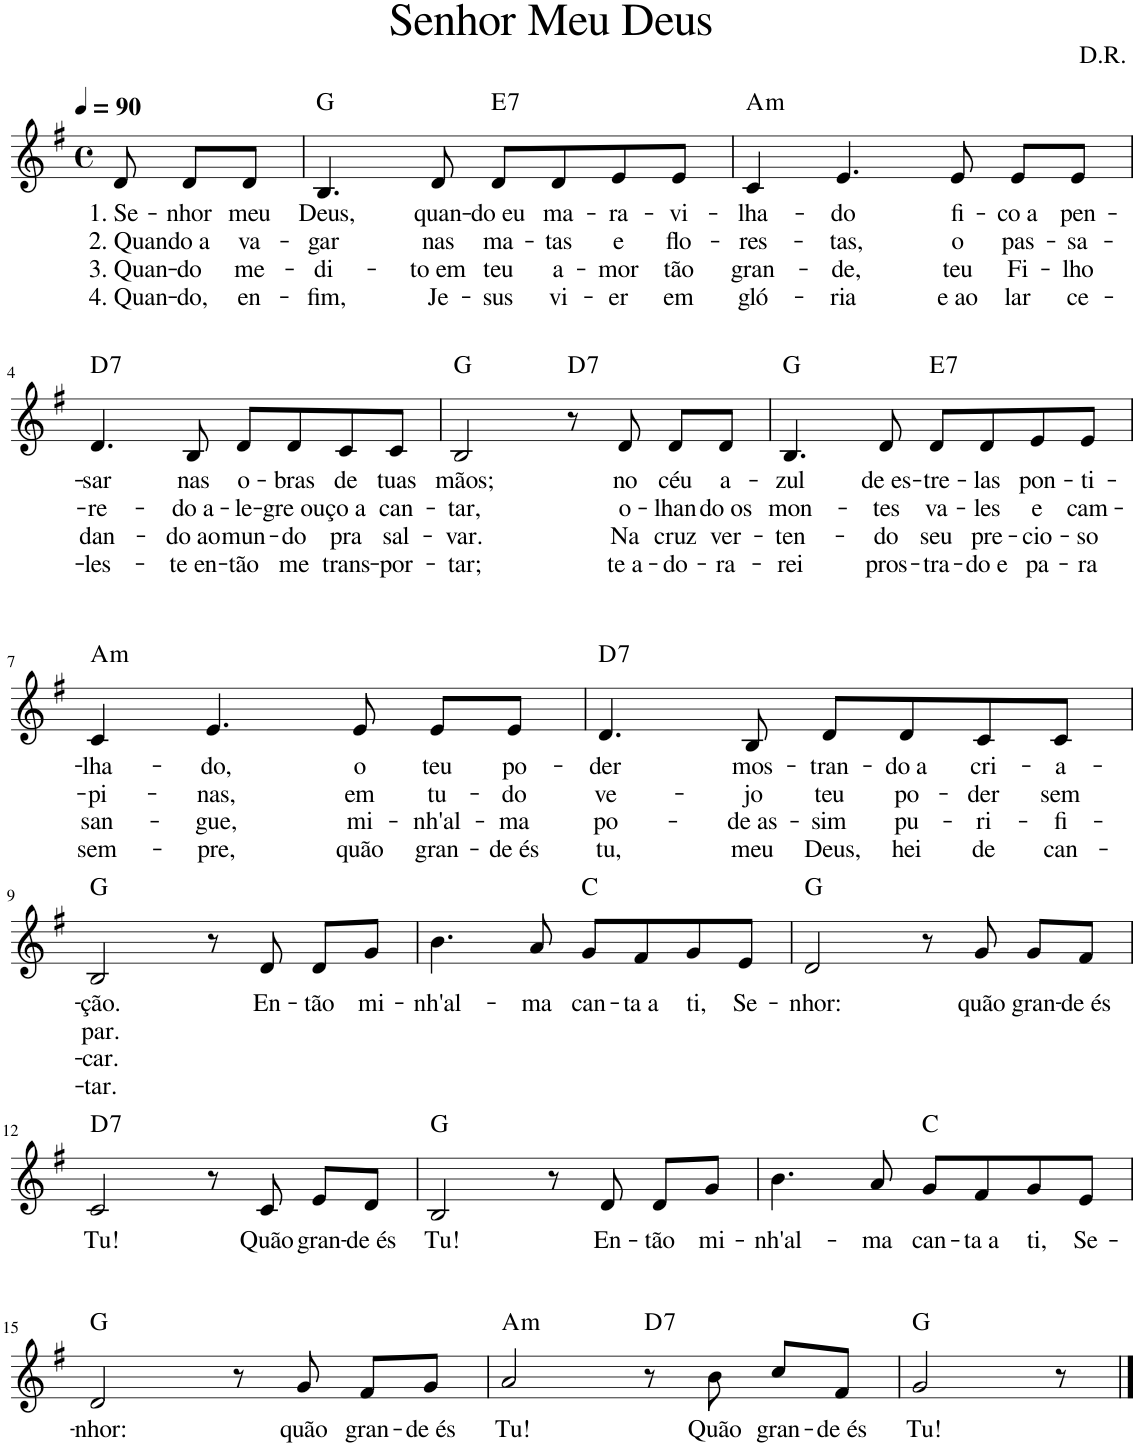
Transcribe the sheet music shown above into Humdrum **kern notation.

**kern	**text	**text	**text	**text	**harte
*part1	*part1	*part1	*part1	*part1	*part1
*staff1	*staff1	*staff1	*staff1	*staff1	*
*I"Voz	*	*	*	*	*
*I'Vo.	*	*	*	*	*
!!LO:PB:g=z
*clefG2	*	*	*	*	*
*k[f#]	*	*	*	*	*
*M4/4	*	*	*	*	*
*met(c)	*	*	*	*	*
*MM90	*	*	*	*	*
=1	=1	=1	=1	=1	=1
!LO:TX:a:t=Senhor Meu Deus	!	!	!	!	!
!LO:TX:a:t=D.R.	!	!	!	!	!
!	!LO:LY:b	!LO:LY:b	!LO:LY:b	!LO:LY:b	!
8d/	1. Se-	2. Quan-	3. Quan-	4. Quan-	.
!	!LO:LY:b	!LO:LY:b	!LO:LY:b	!LO:LY:b	!
8d/L	-nhor	-do a	-do	-do,	.
!	!LO:LY:b	!LO:LY:b	!LO:LY:b	!LO:LY:b	!
8d/J	meu	va-	me-	en-	.
=2	=2	=2	=2	=2	=2
!	!LO:LY:b	!LO:LY:b	!LO:LY:b	!LO:LY:b	!
4.B/	Deus,	-gar	-di-	-fim,	G:maj
!	!LO:LY:b	!LO:LY:b	!LO:LY:b	!LO:LY:b	!
8d/	quan-	nas	-to em	Je-	.
!	!LO:LY:b	!LO:LY:b	!LO:LY:b	!LO:LY:b	!LO:H:kt=7
8d/L	-do eu	ma-	teu	-sus	E:7
!	!LO:LY:b	!LO:LY:b	!LO:LY:b	!LO:LY:b	!
8d/	ma-	-tas	a-	vi-	.
!	!LO:LY:b	!LO:LY:b	!LO:LY:b	!LO:LY:b	!
8e/	-ra-	e	-mor	-er	.
!	!LO:LY:b	!LO:LY:b	!LO:LY:b	!LO:LY:b	!
8e/J	-vi-	flo-	tão	em	.
=3	=3	=3	=3	=3	=3
!	!LO:LY:b	!LO:LY:b	!LO:LY:b	!LO:LY:b	!LO:H:kt=m
4c/	-lha-	-res-	gran-	gló-	A:min
!	!LO:LY:b	!LO:LY:b	!LO:LY:b	!LO:LY:b	!
4.e/	-do	-tas,	-de,	-ria	.
!	!LO:LY:b	!LO:LY:b	!LO:LY:b	!LO:LY:b	!
8e/	fi-	o	teu	e ao	.
!	!LO:LY:b	!LO:LY:b	!LO:LY:b	!LO:LY:b	!
8e/L	-co a	pas-	Fi-	lar	.
!	!LO:LY:b	!LO:LY:b	!LO:LY:b	!LO:LY:b	!
8e/J	pen-	-sa-	-lho	ce-	.
!!LO:LB:g=z
=4	=4	=4	=4	=4	=4
!	!LO:LY:b	!LO:LY:b	!LO:LY:b	!LO:LY:b	!LO:H:kt=7
4.d/	-sar	-re-	dan-	-les-	D:7
!	!LO:LY:b	!LO:LY:b	!LO:LY:b	!LO:LY:b	!
8B/	nas	-do a-	-do ao	-te en-	.
!	!LO:LY:b	!LO:LY:b	!LO:LY:b	!LO:LY:b	!
8d/L	o-	-le-	mun-	-tão	.
!	!LO:LY:b	!LO:LY:b	!LO:LY:b	!LO:LY:b	!
8d/	-bras	-gre ou-	-do	me	.
!	!LO:LY:b	!LO:LY:b	!LO:LY:b	!LO:LY:b	!
8c/	de	-ço a	pra	trans-	.
!	!LO:LY:b	!LO:LY:b	!LO:LY:b	!LO:LY:b	!
8c/J	tuas	can-	sal-	-por-	.
=5	=5	=5	=5	=5	=5
!	!LO:LY:b	!LO:LY:b	!LO:LY:b	!LO:LY:b	!
2B/	mãos;	-tar,	-var.	-tar;	G:maj
!	!	!	!	!	!LO:H:kt=7
8r	.	.	.	.	D:7
!	!LO:LY:b	!LO:LY:b	!LO:LY:b	!LO:LY:b	!
8d/	no	o-	Na	te a-	.
!	!LO:LY:b	!LO:LY:b	!LO:LY:b	!LO:LY:b	!
8d/L	céu	-lhan-	cruz	-do-	.
!	!LO:LY:b	!LO:LY:b	!LO:LY:b	!LO:LY:b	!
8d/J	a-	-do os	ver-	-ra-	.
=6	=6	=6	=6	=6	=6
!	!LO:LY:b	!LO:LY:b	!LO:LY:b	!LO:LY:b	!
4.B/	-zul	mon-	-ten-	-rei	G:maj
!	!LO:LY:b	!LO:LY:b	!LO:LY:b	!LO:LY:b	!
8d/	de es-	-tes	-do	pros-	.
!	!LO:LY:b	!LO:LY:b	!LO:LY:b	!LO:LY:b	!LO:H:kt=7
8d/L	-tre-	va-	seu	-tra-	E:7
!	!LO:LY:b	!LO:LY:b	!LO:LY:b	!LO:LY:b	!
8d/	-las	-les	pre-	-do e	.
!	!LO:LY:b	!LO:LY:b	!LO:LY:b	!LO:LY:b	!
8e/	pon-	e	-cio-	pa-	.
!	!LO:LY:b	!LO:LY:b	!LO:LY:b	!LO:LY:b	!
8e/J	-ti-	cam-	-so	-ra	.
!!LO:LB:g=z
=7	=7	=7	=7	=7	=7
!	!LO:LY:b	!LO:LY:b	!LO:LY:b	!LO:LY:b	!LO:H:kt=m
4c/	-lha-	-pi-	san-	sem-	A:min
!	!LO:LY:b	!LO:LY:b	!LO:LY:b	!LO:LY:b	!
4.e/	-do,	-nas,	-gue,	-pre,	.
!	!LO:LY:b	!LO:LY:b	!LO:LY:b	!LO:LY:b	!
8e/	o	em	mi-	quão	.
!	!LO:LY:b	!LO:LY:b	!LO:LY:b	!LO:LY:b	!
8e/L	teu	tu-	-nh'al-	gran-	.
!	!LO:LY:b	!LO:LY:b	!LO:LY:b	!LO:LY:b	!
8e/J	po-	-do	-ma	-de és	.
=8	=8	=8	=8	=8	=8
!	!LO:LY:b	!LO:LY:b	!LO:LY:b	!LO:LY:b	!LO:H:kt=7
4.d/	-der	ve-	po-	tu,	D:7
!	!LO:LY:b	!LO:LY:b	!LO:LY:b	!LO:LY:b	!
8B/	mos-	-jo	-de as-	meu	.
!	!LO:LY:b	!LO:LY:b	!LO:LY:b	!LO:LY:b	!
8d/L	-tran-	teu	-sim	Deus,	.
!	!LO:LY:b	!LO:LY:b	!LO:LY:b	!LO:LY:b	!
8d/	-do a	po-	pu-	hei	.
!	!LO:LY:b	!LO:LY:b	!LO:LY:b	!LO:LY:b	!
8c/	cri-	-der	-ri-	de	.
!	!LO:LY:b	!LO:LY:b	!LO:LY:b	!LO:LY:b	!
8c/J	-a-	sem	-fi-	can-	.
!!LO:LB:g=z
=9	=9	=9	=9	=9	=9
!	!LO:LY:b	!LO:LY:b	!LO:LY:b	!LO:LY:b	!
2B/	-ção.	par.	-car.	-tar.	G:maj
8r	.	.	.	.	.
!	!LO:LY:b	!	!	!	!
8d/	En-	.	.	.	.
!	!LO:LY:b	!	!	!	!
8d/L	-tão	.	.	.	.
!	!LO:LY:b	!	!	!	!
8g/J	mi-	.	.	.	.
=10	=10	=10	=10	=10	=10
!	!LO:LY:b	!	!	!	!
4.b\	-nh'al-	.	.	.	.
!	!LO:LY:b	!	!	!	!
8a/	-ma	.	.	.	.
!	!LO:LY:b	!	!	!	!
8g/L	can-	.	.	.	C:maj
!	!LO:LY:b	!	!	!	!
8f#/	-ta a	.	.	.	.
!	!LO:LY:b	!	!	!	!
8g/	ti,	.	.	.	.
!	!LO:LY:b	!	!	!	!
8e/J	Se-	.	.	.	.
=11	=11	=11	=11	=11	=11
!	!LO:LY:b	!	!	!	!
2d/	-nhor:	.	.	.	G:maj
8r	.	.	.	.	.
!	!LO:LY:b	!	!	!	!
8g/	quão	.	.	.	.
!	!LO:LY:b	!	!	!	!
8g/L	gran-	.	.	.	.
!	!LO:LY:b	!	!	!	!
8f#/J	-de és	.	.	.	.
!!LO:LB:g=z
=12	=12	=12	=12	=12	=12
!	!LO:LY:b	!	!	!	!LO:H:kt=7
2c/	Tu!	.	.	.	D:7
8r	.	.	.	.	.
!	!LO:LY:b	!	!	!	!
8c/	Quão	.	.	.	.
!	!LO:LY:b	!	!	!	!
8e/L	gran-	.	.	.	.
!	!LO:LY:b	!	!	!	!
8d/J	-de és	.	.	.	.
=13	=13	=13	=13	=13	=13
!	!LO:LY:b	!	!	!	!
2B/	Tu!	.	.	.	G:maj
8r	.	.	.	.	.
!	!LO:LY:b	!	!	!	!
8d/	En-	.	.	.	.
!	!LO:LY:b	!	!	!	!
8d/L	-tão	.	.	.	.
!	!LO:LY:b	!	!	!	!
8g/J	mi-	.	.	.	.
=14	=14	=14	=14	=14	=14
!	!LO:LY:b	!	!	!	!
4.b\	-nh'al-	.	.	.	.
!	!LO:LY:b	!	!	!	!
8a/	-ma	.	.	.	.
!	!LO:LY:b	!	!	!	!
8g/L	can-	.	.	.	C:maj
!	!LO:LY:b	!	!	!	!
8f#/	-ta a	.	.	.	.
!	!LO:LY:b	!	!	!	!
8g/	ti,	.	.	.	.
!	!LO:LY:b	!	!	!	!
8e/J	Se-	.	.	.	.
!!LO:LB:g=z
=15	=15	=15	=15	=15	=15
!	!LO:LY:b	!	!	!	!
2d/	-nhor:	.	.	.	G:maj
8r	.	.	.	.	.
!	!LO:LY:b	!	!	!	!
8g/	quão	.	.	.	.
!	!LO:LY:b	!	!	!	!
8f#/L	gran-	.	.	.	.
!	!LO:LY:b	!	!	!	!
8g/J	-de és	.	.	.	.
=16	=16	=16	=16	=16	=16
!	!LO:LY:b	!	!	!	!LO:H:kt=m
2a/	Tu!	.	.	.	A:min
!	!	!	!	!	!LO:H:kt=7
8r	.	.	.	.	D:7
!	!LO:LY:b	!	!	!	!
8b\	Quão	.	.	.	.
!	!LO:LY:b	!	!	!	!
8cc/L	gran-	.	.	.	.
!	!LO:LY:b	!	!	!	!
8f#/J	-de és	.	.	.	.
=17	=17	=17	=17	=17	=17
!	!LO:LY:b	!	!	!	!
2g/	Tu!	.	.	.	G:maj
8r	.	.	.	.	.
==	==	==	==	==	==
*-	*-	*-	*-	*-	*-
